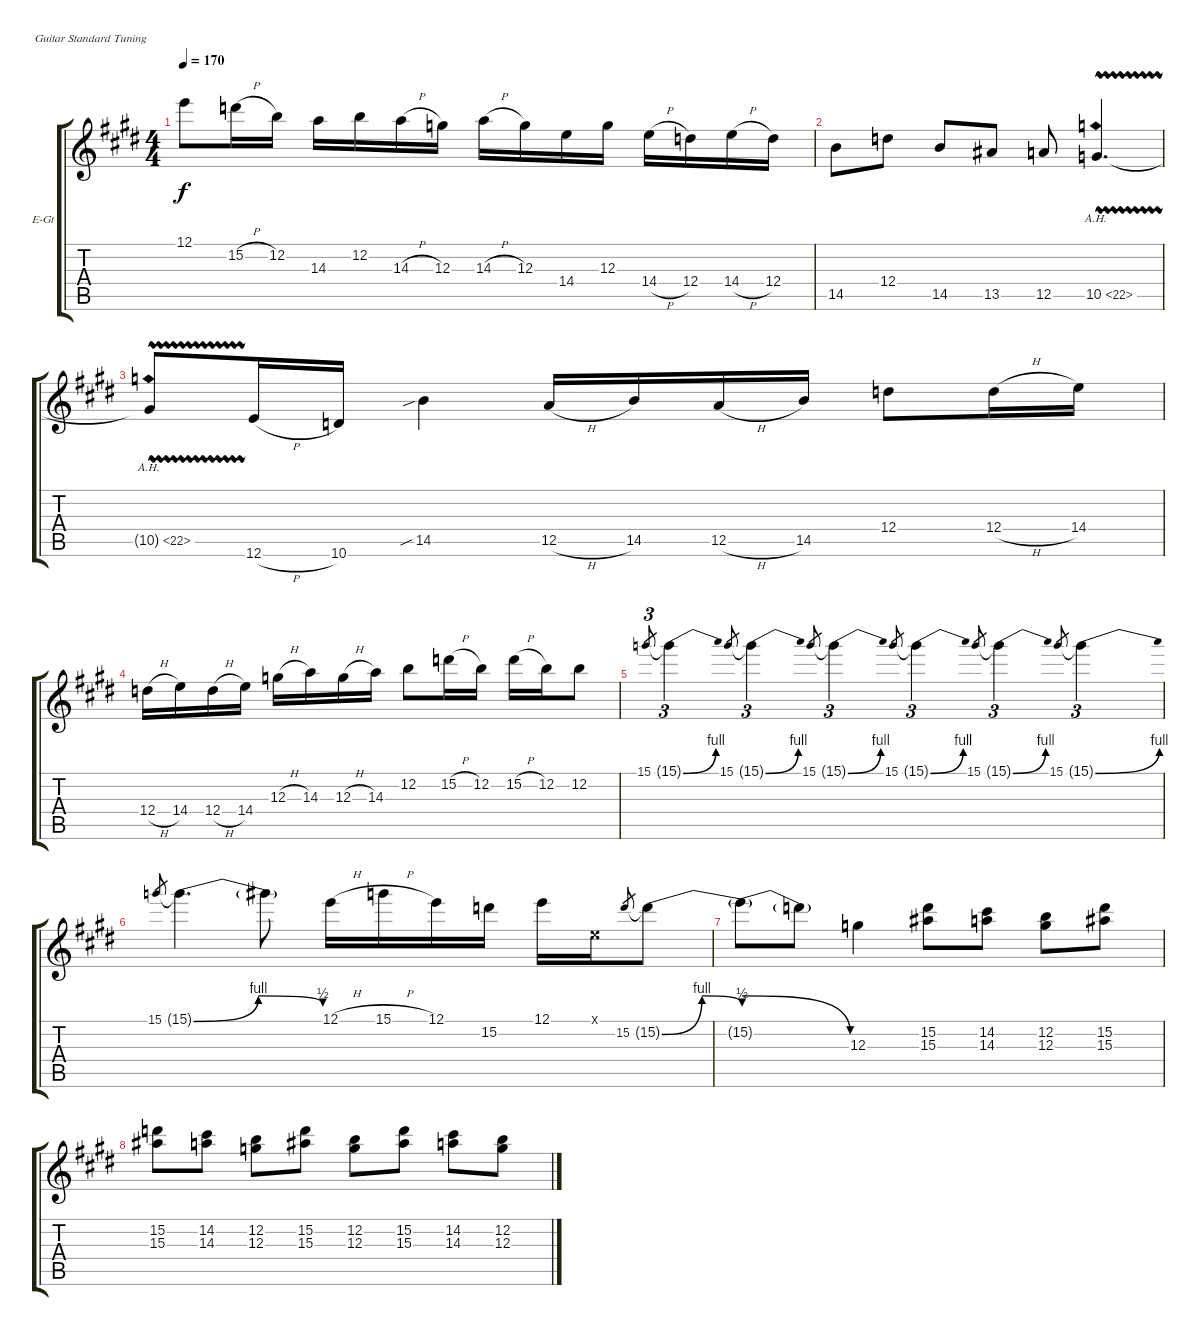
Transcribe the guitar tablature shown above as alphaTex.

\bracketExtendMode groupsimilarinstruments
\firstSystemTrackNameOrientation horizontal
\otherSystemsTrackNameOrientation horizontal
\track ("Guitar 3" "E-Gt") {instrument overdrivenguitar}
\staff {score tabs}
\tuning (E4 B3 G3 D3 A2 E2)
\ts (4 4)
\tempo 170
\clef g2
\scale
1.07818
\ks e
12.1.8{dy f} 15.2{h}.16 12.2.16 14.3.16 12.2.16 14.3{h}.16 12.3.16 14.3{h}.16 12.3.16 14.4.16 12.3.16 14.4{h}.16 12.4.16 14.4{h}.16 12.4.16 |
\scale
0.921816 14.5.8 12.4.8 14.5.8 13.5.8 12.5.8 10.5{ah 12 vw}.4{d} |
\scale
1.07818 10.5{ah 12 t}.8 12.6{h}.16 10.6.16 14.5{sib}.4 12.5{h}.16 14.5.16 12.5{h}.16 14.5.16 12.4.8 12.4{h}.16 14.4.16 |
\scale
0.921816 12.4{h}.16 14.4.16 12.4{h}.16 14.4.16 12.3{h}.16 14.3.16 12.3{h}.16 14.3.16 12.2.8 15.2{h}.16 12.2.16 15.2{h}.16 12.2.16 12.2.8 |
\scale
1.07818 15.1.8{tu (3 2) gr} 15.1{be (bend 0 0 15 4) t}.4{tu (3 2)} 15.1.8{tu (3 2) gr} 15.1{be (bend 0 0 15 4) t}.4{tu (3 2)} 15.1.8{tu (3 2) gr} 15.1{be (bend 0 0 15 4) t}.4{tu (3 2)} 15.1.8{tu (3 2) gr} 15.1{be (bend 0 0 15 4) t}.4{tu (3 2)} 15.1.8{tu (3 2) gr} 15.1{be (bend 0 0 15 4) t}.4{tu (3 2)} 15.1.8{tu (3 2) gr} 15.1{be (bend 0 0 15 4) t}.4{tu (3 2)} |
\scale
0.921816 15.1.8{gr} 15.1{be (bendrelease 0 0 10.2 4 20.4 4 30.599999999999998 2) t}.4{d} 15.1{t}.8 12.1{h}.16 15.1{h}.16 12.1.16 15.2.16 12.1.16 0.1{x}.16 15.2.8{gr} 15.2{be (bendrelease 0 0 10.2 4 20.4 4 31.799999999999997 2) t}.8 |
\scale
1.07818 15.2{be (release 0 4 60 0) t}.8 15.2{t}.8 12.3.4 (15.3 15.2).8 (14.3 14.2).8 (12.3 12.2).8 (15.3 15.2).8 |
\scale
0.921816 (15.3 15.2).8 (14.3 14.2).8 (12.3 12.2).8 (15.3 15.2).8 (12.3 12.2).8 (15.3 15.2).8 (14.3 14.2).8 (12.3 12.2).8
